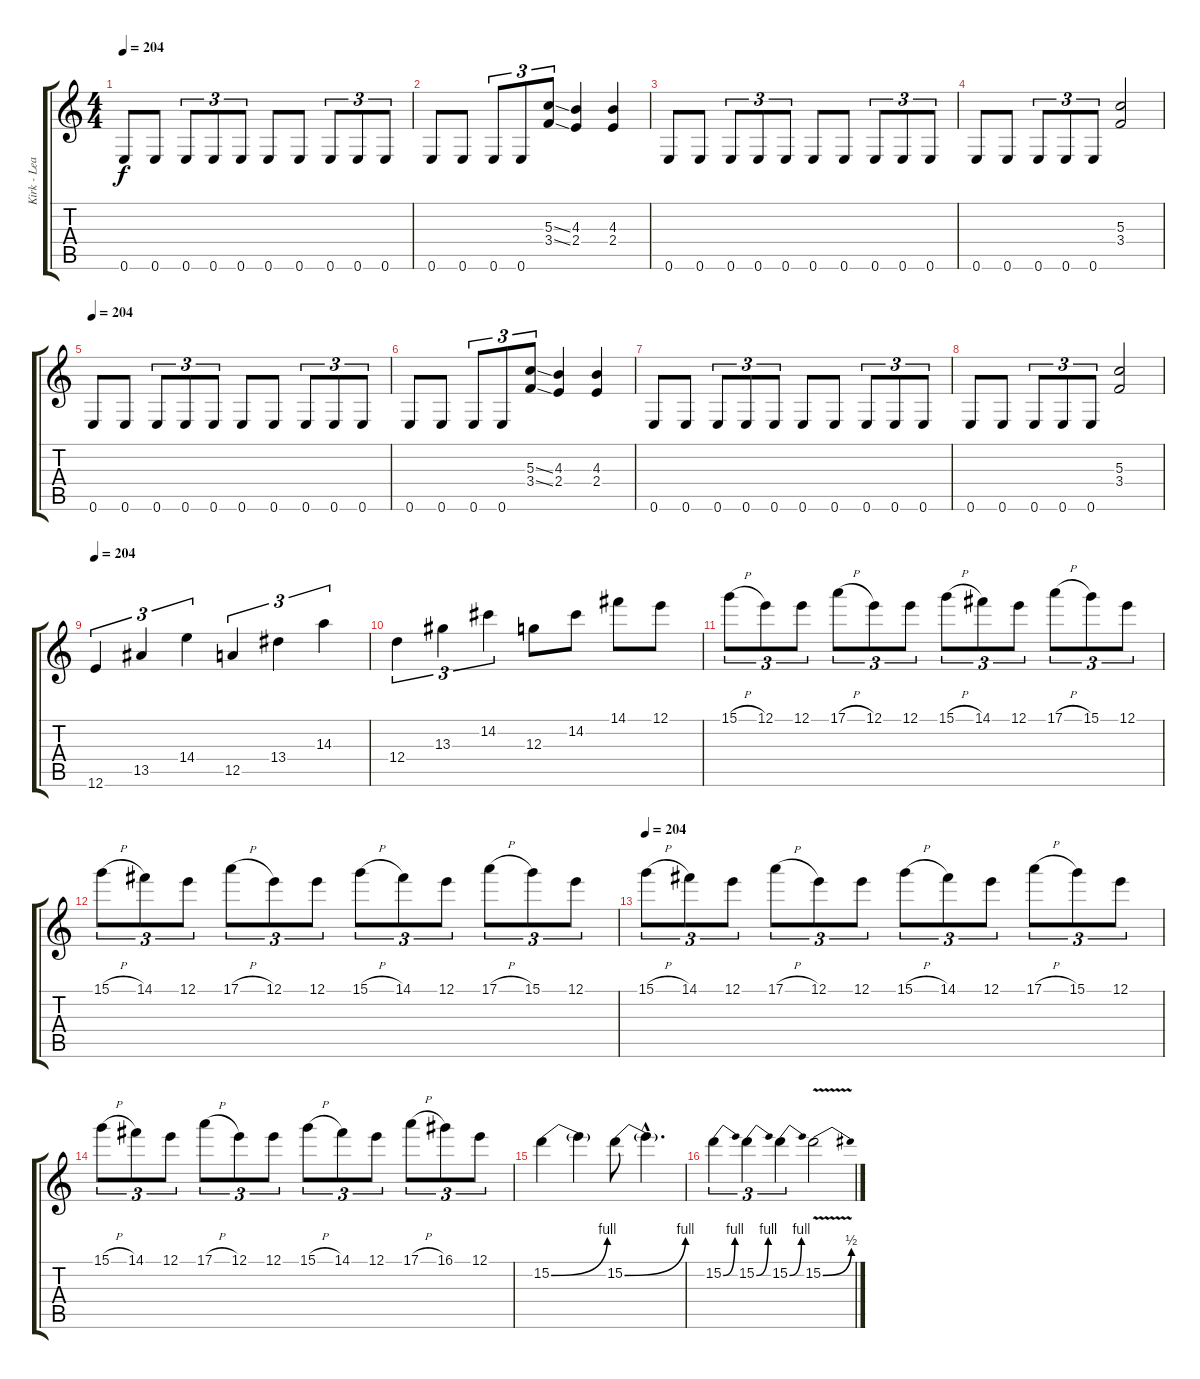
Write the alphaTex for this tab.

\track ("Kirk - Lead Guitar" "Kirk - Lea") {instrument distortionguitar}
\staff {score tabs}
\tuning (E4 B3 G3 D3 A2 E2) {hide}
\ts (4 4)
\tempo 204
\clef g2
\ks c
0.6.8{dy f} 0.6.8 0.6.8{tu (3 2)} 0.6.8{tu (3 2)} 0.6.8{tu (3 2)} 0.6.8 0.6.8 0.6.8{tu (3 2)} 0.6.8{tu (3 2)} 0.6.8{tu (3 2)} |
0.6.8 0.6.8 0.6.8{tu (3 2)} 0.6.8{tu (3 2)} (5.3{ss} 3.4{ss}).8{tu (3 2)} (4.3 2.4).4 (4.3 2.4).4 |
0.6.8 0.6.8 0.6.8{tu (3 2)} 0.6.8{tu (3 2)} 0.6.8{tu (3 2)} 0.6.8 0.6.8 0.6.8{tu (3 2)} 0.6.8{tu (3 2)} 0.6.8{tu (3 2)} |
0.6.8 0.6.8 0.6.8{tu (3 2)} 0.6.8{tu (3 2)} 0.6.8{tu (3 2)} (5.3 3.4).2 |
\tempo 204
0.6.8 0.6.8 0.6.8{tu (3 2)} 0.6.8{tu (3 2)} 0.6.8{tu (3 2)} 0.6.8 0.6.8 0.6.8{tu (3 2)} 0.6.8{tu (3 2)} 0.6.8{tu (3 2)} |
0.6.8 0.6.8 0.6.8{tu (3 2)} 0.6.8{tu (3 2)} (5.3{ss} 3.4{ss}).8{tu (3 2)} (4.3 2.4).4 (4.3 2.4).4 |
0.6.8 0.6.8 0.6.8{tu (3 2)} 0.6.8{tu (3 2)} 0.6.8{tu (3 2)} 0.6.8 0.6.8 0.6.8{tu (3 2)} 0.6.8{tu (3 2)} 0.6.8{tu (3 2)} |
0.6.8 0.6.8 0.6.8{tu (3 2)} 0.6.8{tu (3 2)} 0.6.8{tu (3 2)} (5.3 3.4).2 |
\tempo 204
12.6.4{tu (3 2) volume 13 balance 8} 13.5.4{tu (3 2)} 14.4.4{tu (3 2)} 12.5.4{tu (3 2)} 13.4.4{tu (3 2)} 14.3.4{tu (3 2)} |
12.4.4{tu (3 2)} 13.3.4{tu (3 2)} 14.2.4{tu (3 2)} 12.3.8 14.2.8 14.1.8 12.1.8 |
15.1{h}.8{tu (3 2)} 12.1.8{tu (3 2)} 12.1.8{tu (3 2)} 17.1{h}.8{tu (3 2)} 12.1.8{tu (3 2)} 12.1.8{tu (3 2)} 15.1{h}.8{tu (3 2)} 14.1.8{tu (3 2)} 12.1.8{tu (3 2)} 17.1{h}.8{tu (3 2)} 15.1.8{tu (3 2)} 12.1.8{tu (3 2)} |
15.1{h}.8{tu (3 2)} 14.1.8{tu (3 2)} 12.1.8{tu (3 2)} 17.1{h}.8{tu (3 2)} 12.1.8{tu (3 2)} 12.1.8{tu (3 2)} 15.1{h}.8{tu (3 2)} 14.1.8{tu (3 2)} 12.1.8{tu (3 2)} 17.1{h}.8{tu (3 2)} 15.1.8{tu (3 2)} 12.1.8{tu (3 2)} |
\tempo 204
15.1{h}.8{tu (3 2)} 14.1.8{tu (3 2)} 12.1.8{tu (3 2)} 17.1{h}.8{tu (3 2)} 12.1.8{tu (3 2)} 12.1.8{tu (3 2)} 15.1{h}.8{tu (3 2)} 14.1.8{tu (3 2)} 12.1.8{tu (3 2)} 17.1{h}.8{tu (3 2)} 15.1.8{tu (3 2)} 12.1.8{tu (3 2)} |
15.1{h}.8{tu (3 2)} 14.1.8{tu (3 2)} 12.1.8{tu (3 2)} 17.1{h}.8{tu (3 2)} 12.1.8{tu (3 2)} 12.1.8{tu (3 2)} 15.1{h}.8{tu (3 2)} 14.1.8{tu (3 2)} 12.1.8{tu (3 2)} 17.1{h}.8{tu (3 2)} 16.1.8{tu (3 2)} 12.1.8{tu (3 2)} |
15.2{be (bend 0 0 60 4)}.4 15.2{t}.4 15.2{be (bend 0 0 60 4)}.8 15.2{hac t}.4{d} |
15.2{be (bend 0 0 60 4)}.4{tu (3 2)} 15.2{be (bend 0 0 60 4)}.4{tu (3 2)} 15.2{be (bend 0 0 60 4)}.4{tu (3 2)} 15.2{be (bend 0 0 60 2) v}.2
